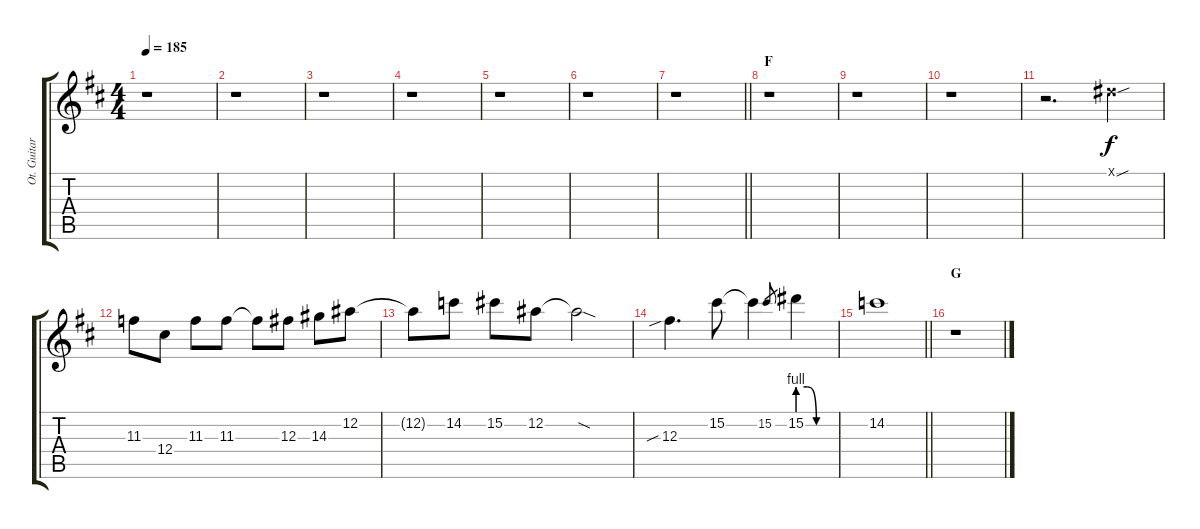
\track ("Ot. Guitar 2" "Ot. Guitar") {instrument distortionguitar}
\staff {score tabs}
\tuning (Eb4 Bb3 Gb3 Db3 Ab2 Eb2) {hide}
\ts (4 4)
\tempo 185
\clef g2
\ks d
r.1{dy f} |
r.1 |
r.1 |
r.1 |
r.1 |
r.1 |
\barLineRight lightlight
r.1 |
\section ("" "F")
r.1 |
r.1 |
r.1 |
r.2{d} 0.1{sou x}.4 |
11.3.8 12.4.8 11.3.8 11.3.8 11.3{t}.8 12.3.8 14.3.8 12.2.8 |
12.2{t}.8 14.2.8 15.2.8 12.2.8 12.2{sod t}.2 |
12.3{sib}.4{d} 15.2.8 15.2{t}.4 15.2.8{gr} 15.2{be (custom 0 4 15 4 30 0 60 0)}.4 |
\barLineRight lightlight
14.2.1 |
\section ("" "G")
r.1
